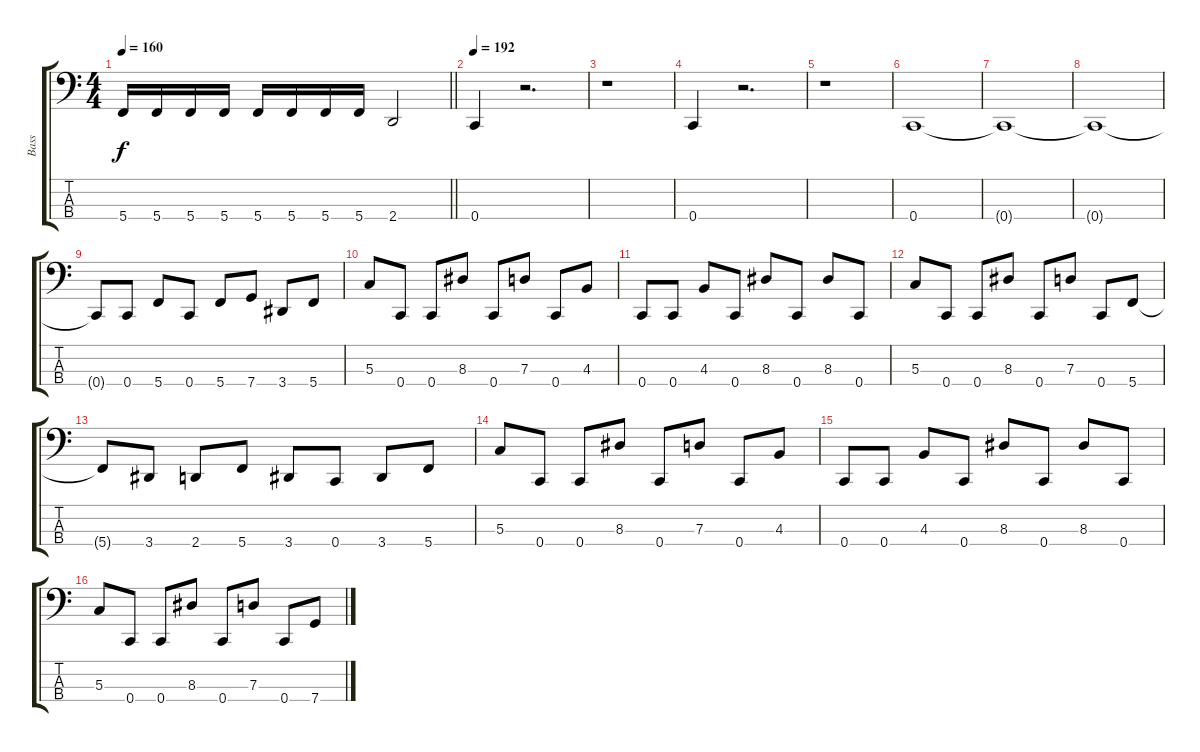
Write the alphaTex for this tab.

\track ("Bass" "Bass") {instrument electricbassfinger}
\staff {score tabs}
\tuning (F2 C2 G1 C1) {hide}
\ts (4 4)
\tempo 160
\clef f4
\barLineRight lightlight
\ks c
5.4.16{dy f} 5.4.16 5.4.16 5.4.16 5.4.16 5.4.16 5.4.16 5.4.16 2.4.2 |
\section ("" "")
\tempo 192
0.4.4 r.2{d} |
r.1 |
0.4.4 r.2{d} |
r.1 |
0.4.1 |
0.4{t}.1 |
0.4{t}.1 |
0.4{t}.8 0.4.8 5.4.8 0.4.8 5.4.8 7.4.8 3.4.8 5.4.8 |
5.3.8 0.4.8 0.4.8 8.3.8 0.4.8 7.3.8 0.4.8 4.3.8 |
0.4.8 0.4.8 4.3.8 0.4.8 8.3.8 0.4.8 8.3.8 0.4.8 |
5.3.8 0.4.8 0.4.8 8.3.8 0.4.8 7.3.8 0.4.8 5.4.8 |
5.4{t}.8 3.4.8 2.4.8 5.4.8 3.4.8 0.4.8 3.4.8 5.4.8 |
5.3.8 0.4.8 0.4.8 8.3.8 0.4.8 7.3.8 0.4.8 4.3.8 |
0.4.8 0.4.8 4.3.8 0.4.8 8.3.8 0.4.8 8.3.8 0.4.8 |
5.3.8 0.4.8 0.4.8 8.3.8 0.4.8 7.3.8 0.4.8 7.4.8
